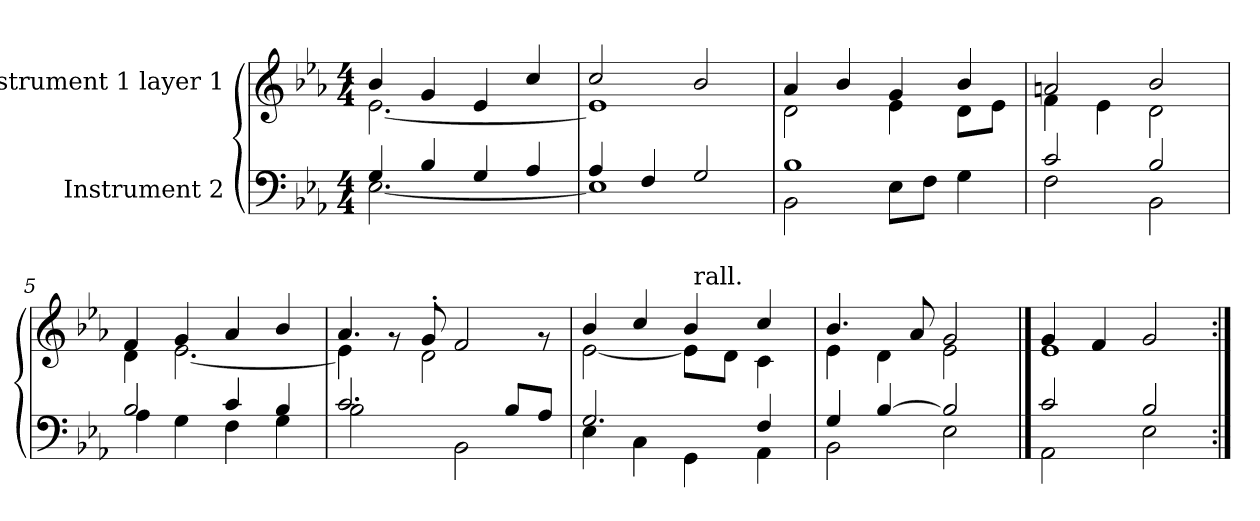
**kern	**kern
*part2	*part1
*staff2	*staff1
*I"Instrument 2	*I"Instrument 1 layer 1
!!LO:PB:g=z
*stria5	*stria5
*clefF4	*clefG2
*k[b-e-a-]	*k[b-e-a-]
*E-:	*E-:
*M4/4	*M4/4
*MM86	*MM86
=1	=1
*^	*^
!	!LO:N:vis=2.	!	!LO:N:vis=2.
4G/	[<1E-	4b-/	[<1e-
4B-/	.	4g/	.
4G/	.	4e-/	.
4A-/	.	4cc/	.
=2	=2	=2	=2
4A-/	1E-]	2cc/	1e-]
4F/	.	.	.
2G/	.	2b-/	.
=3	=3	=3	=3
1B-	2BB-\	4a-/	2d\
.	.	4b-/	.
.	8E-\L	4g/	4e-\
.	8F\J	.	.
.	4G\	4b-/	8d\L
.	.	.	8e-\J
=4	=4	=4	=4
2c/	2F\	2an/	4f\
.	.	.	4e-\
2B-/	2BB-\	2b-/	2d\
!!LO:LB:g=z	!!
=5	=5	=5	=5
2B-/	4A-\	4f/	4d\
.	4G\	4g/	[<2.e-\
4c/	4F\	4a-/	.
4B-/	4G\	4b-/	.
=6	=6	=6	=6
2.c/	2B-\	4.a-/	4e-\]
.	.	.	8rf
.	.	8g'</	2d\
.	2BB-\	2f/	.
8B-/L	.	.	.
8A-/J	.	.	8rf
=7	=7	=7	=7
*	*	*	*^
2.G/	4E-\	4b-/	[<2e-\	2ryy
.	4C\	4cc/	.	.
.	4GG\	4b-/	8e-\L]	64ryy
!	!	!	!	!LO:TX:a:t=rall.
.	.	.	.	4ryy
.	.	.	8d\J	.
4F/	4AA-\	4cc/	4c\	.
.	.	.	.	8...ryy
*	*	*	*v	*v
=8	=8	=8	=8
4G/	2BB-\	4.b-/	4e-\
[>4B-/	.	.	4d\
.	.	8a-/	.
2B-/]	2E-\	2g/	2e-\
!!LO:LB:g=z	!!
==9	==9	==9	==9
2c/	2AA-\	4g/	1e-
.	.	4f/	.
2B-/	2E-\	2g/	.
*v	*v	*	*
*	*v	*v
=:|!	=:|!
*-	*-
